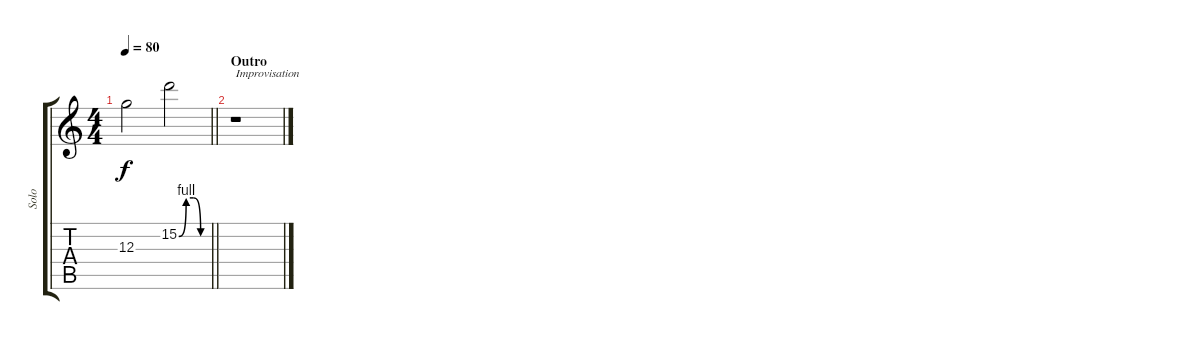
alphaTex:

\track ("Solo" "Solo") {instrument distortionguitar}
\staff {score tabs}
\tuning (E4 B3 G3 D3 A2 E2) {hide}
\ts (4 4)
\tempo 80
\clef g2
\barLineRight lightlight
\ks c
12.3.2{dy f} 15.2{be (custom 0 0 15 4 30 4 45 0 60 0)}.2 |
\section ("" "Outro")
r.1{txt "Improvisation"}
